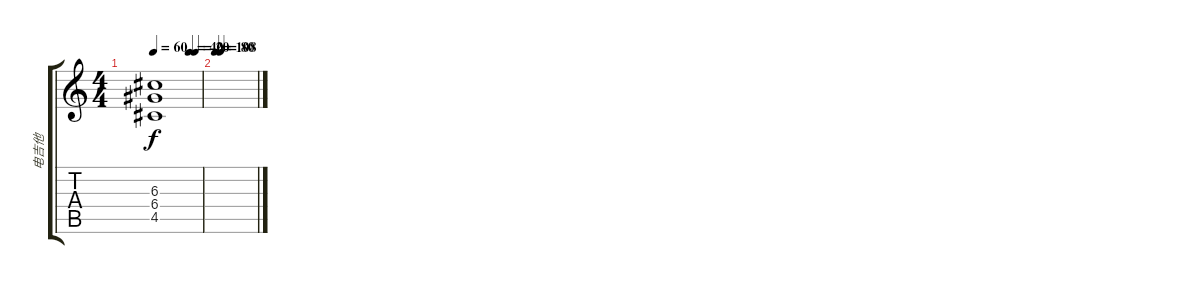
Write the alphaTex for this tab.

\track ("电吉他" "电吉他") {instrument distortionguitar}
\staff {score tabs}
\tuning (E4 B3 G3 D3 A2 E2) {hide}
\ts (4 4)
\tempo 60
\tempo (40 0.75)
\tempo (20 0.875)
\clef g2
\ks c
(6.3 6.4 4.5).1{dy f} |
\tempo 108
\tempo (80 0.125)
